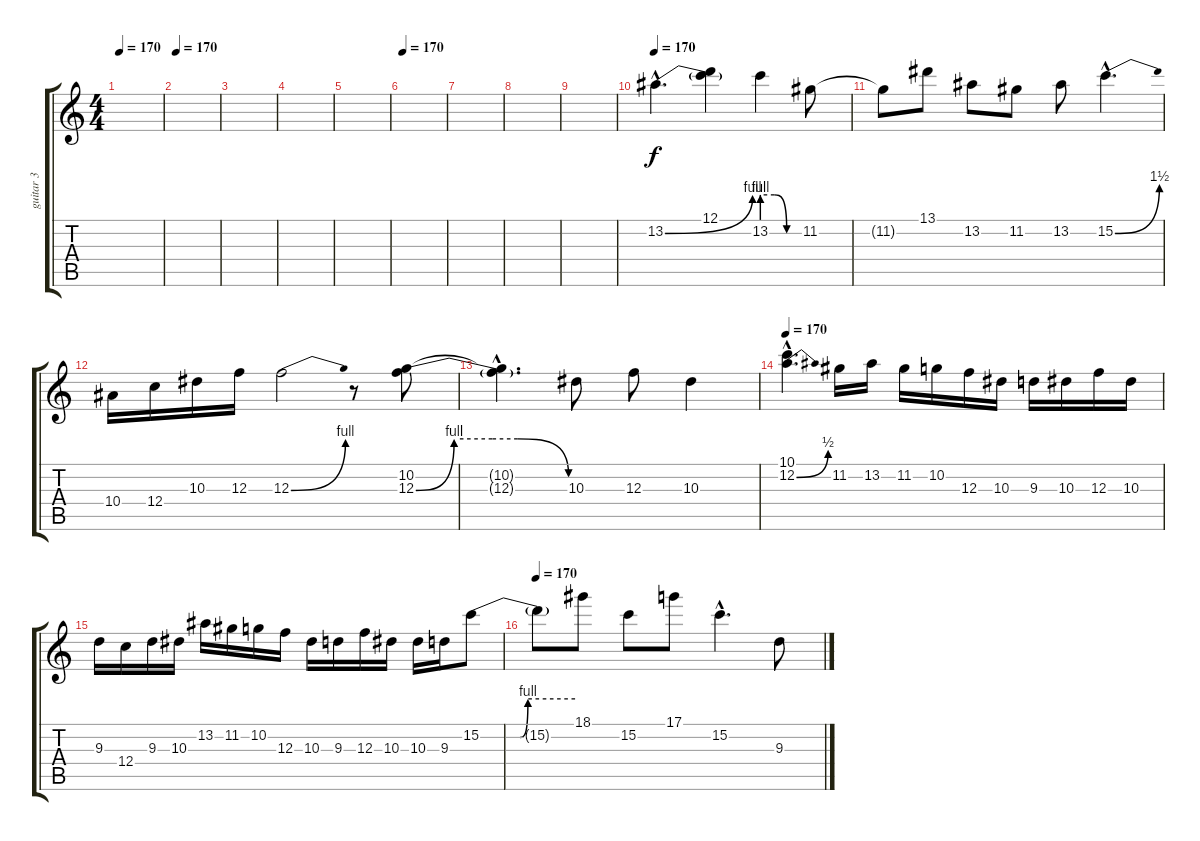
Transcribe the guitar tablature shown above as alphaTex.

\track ("guitar 3" "guitar 3") {instrument distortionguitar}
\staff {score tabs}
\tuning (D4 A3 F3 C3 G2 C2) {hide}
\ts (4 4)
\tempo 170
\clef g2
\ks c
|
\tempo 170
|
|
|
|
\tempo 170
|
|
|
|
\tempo 170
13.2{be (bend 0 0 60 4) hac}.4{d volume 16} (12.1 13.2{t}).4 13.2{be (custom 0 4 20 4 40 0 60 0)}.4 11.2.8 |
11.2{t}.8 13.1.8 13.2.8 11.2.8 13.2.8 15.2{be (bend 0 0 60 6) hac}.4{d} |
10.4.16 12.4.16 10.3.16 12.3.16 12.3{be (bend 0 0 60 4)}.2 r.8 (10.2 12.3{be (custom 0 0 15 4 30 4 40 4 60 0)}).8 |
(10.2{hac t} 12.3{hac t}).4{d} 10.3.8 12.3.8 10.3.4 |
\tempo 170
(10.1{hac} 12.2{be (bend 0 0 60 2) hac}).4{d} 11.2.16 13.2.16 11.2.16 10.2.16 12.3.16 10.3.16 9.3.16 10.3.16 12.3.16 10.3.16 |
9.3.16 12.4.16 9.3.16 10.3.16 13.2.16 11.2.16 10.2.16 12.3.16 10.3.16 9.3.16 12.3.16 10.3.16 10.3.16 9.3.16 15.2{be (custom 0 0 25 0 30 4 60 4)}.8 |
\tempo 170
15.2{t}.8 18.1.8 15.2.8 17.1.8 15.2{hac}.4{d} 9.3.8
